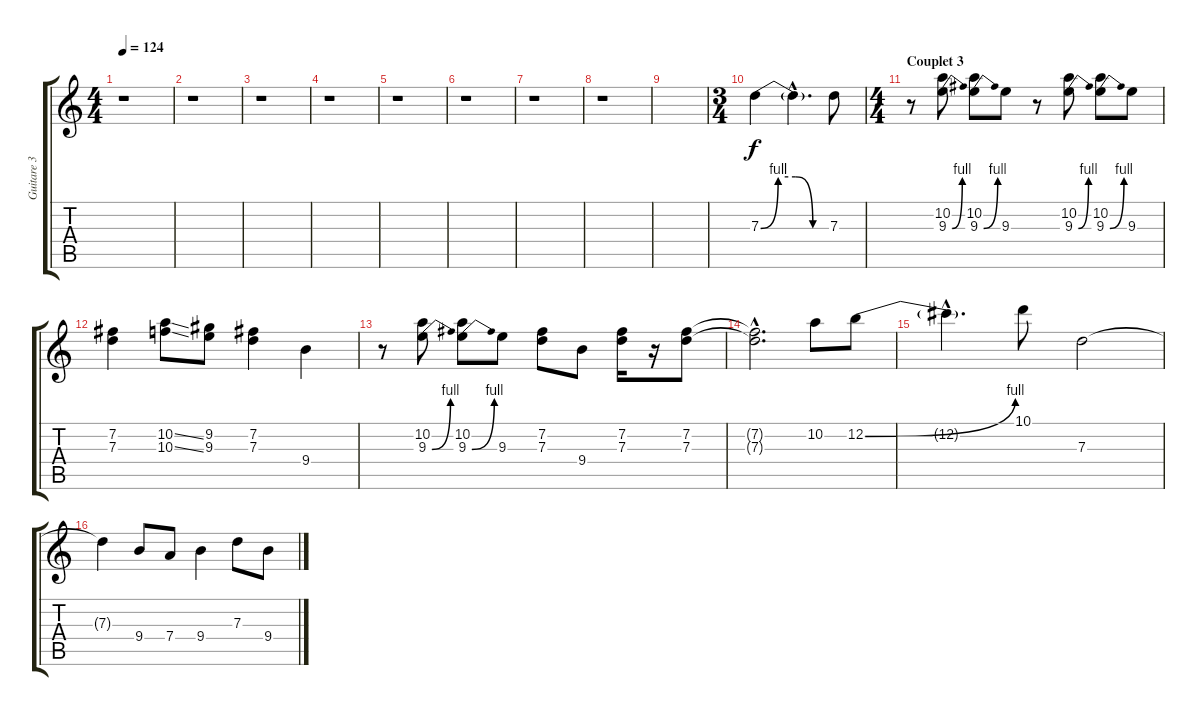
\track ("Guitare 3" "Guitare 3") {instrument distortionguitar}
\staff {score tabs}
\tuning (E4 B3 G3 D3 A2 E2) {hide}
\ts (4 4)
\tempo 124
\clef g2
\ks c
r.1{dy f} |
r.1 |
r.1 |
r.1 |
r.1 |
r.1 |
r.1 |
r.1 |
|
\ts (3 4)
7.3{be (custom 0 0 15 4 30 4 45 0 60 0)}.4 7.3{hac t}.4{d} 7.3.8 |
\ts (4 4)
\section ("" "Couplet 3")
r.8 (10.2 9.3{be (bend 0 0 60 4)}).8 (10.2 9.3{be (bend 0 0 60 4)}).8 9.3.8 r.8 (10.2 9.3{be (bend 0 0 60 4)}).8 (10.2 9.3{be (bend 0 0 60 4)}).8 9.3.8 |
(7.2 7.3).4 (10.2{ss} 10.3{ss}).8 (9.2 9.3).8 (7.2 7.3).4 9.4.4 |
r.8 (10.2 9.3{be (bend 0 0 60 4)}).8 (10.2 9.3{be (bend 0 0 60 4)}).8 9.3.8 (7.2 7.3).8 9.4.8 (7.2 7.3).16 r.16 (7.2 7.3).8 |
(7.2{hac t} 7.3{hac t}).2{d} 10.2.8 12.2{be (bend 0 0 60 4)}.8 |
12.2{hac t}.4{d} 10.1.8 7.3.2 |
7.3{t}.4 9.4.8 7.4.8 9.4.4 7.3.8 9.4.8
